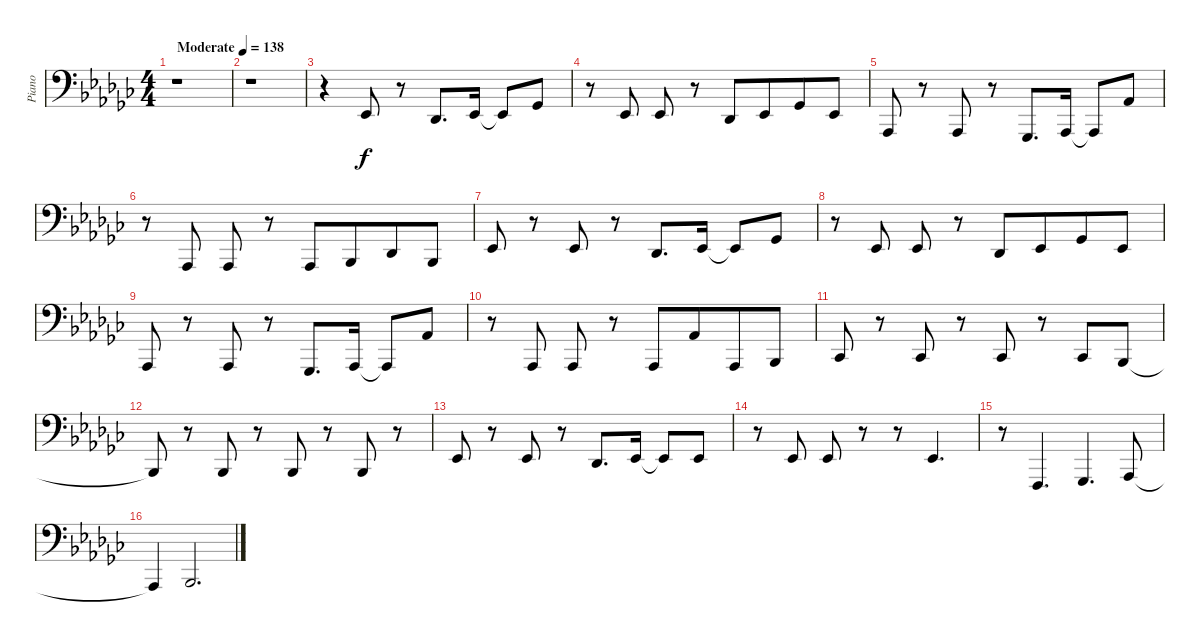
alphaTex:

\track ("Piano" "Piano") {instrument brightacousticpiano}
\staff {score}
\tuning (C3 G2 D2 A1 E1 B0) {hide}
\ts (4 4)
\tempo (138 "Moderate")
\clef f4
\ks gb
r.1{dy f instrument brightacousticpiano} |
r.1 |
r.4 1.3.8 r.8 4.4.8{d} 1.3.16 1.3{t}.8 4.3.8 |
r.8 1.3.8 1.3.8 r.8 4.4.8 1.3.8{beam merge} 4.3.8 1.3.8 |
4.5.8 r.8 4.5.8 r.8 2.5.8{d} 4.5.16 4.5{t}.8 1.2.8 |
r.8 4.5.8 4.5.8 r.8 4.5.8 1.4.8{beam merge} 4.4.8 1.4.8 |
1.3.8 r.8 1.3.8 r.8 4.4.8{d} 1.3.16 1.3{t}.8 4.3.8 |
r.8 1.3.8 1.3.8 r.8 4.4.8 1.3.8{beam merge} 4.3.8 1.3.8 |
4.5.8 r.8 4.5.8 r.8 2.5.8{d} 4.5.16 4.5{t}.8 1.2.8 |
r.8 4.5.8 4.5.8 r.8 4.5.8{beam Up} 1.2.8{beam Up beam merge} 4.5.8{beam Up} 1.4.8{beam Up} |
2.4.8 r.8 2.4.8 r.8 2.4.8 r.8 2.4.8 1.4.8 |
1.4{t}.8 r.8 1.4.8 r.8 1.4.8 r.8 1.4.8 r.8 |
1.3.8 r.8 1.3.8 r.8 4.4.8{d} 1.3.16 1.3{t}.8 1.3.8 |
r.8 1.3.8 1.3.8 r.8 r.8 1.3.4{d} |
r.8 1.5.4{d} 2.5.4{d} 4.5.8 |
4.5{t}.4 1.4.2{d}
